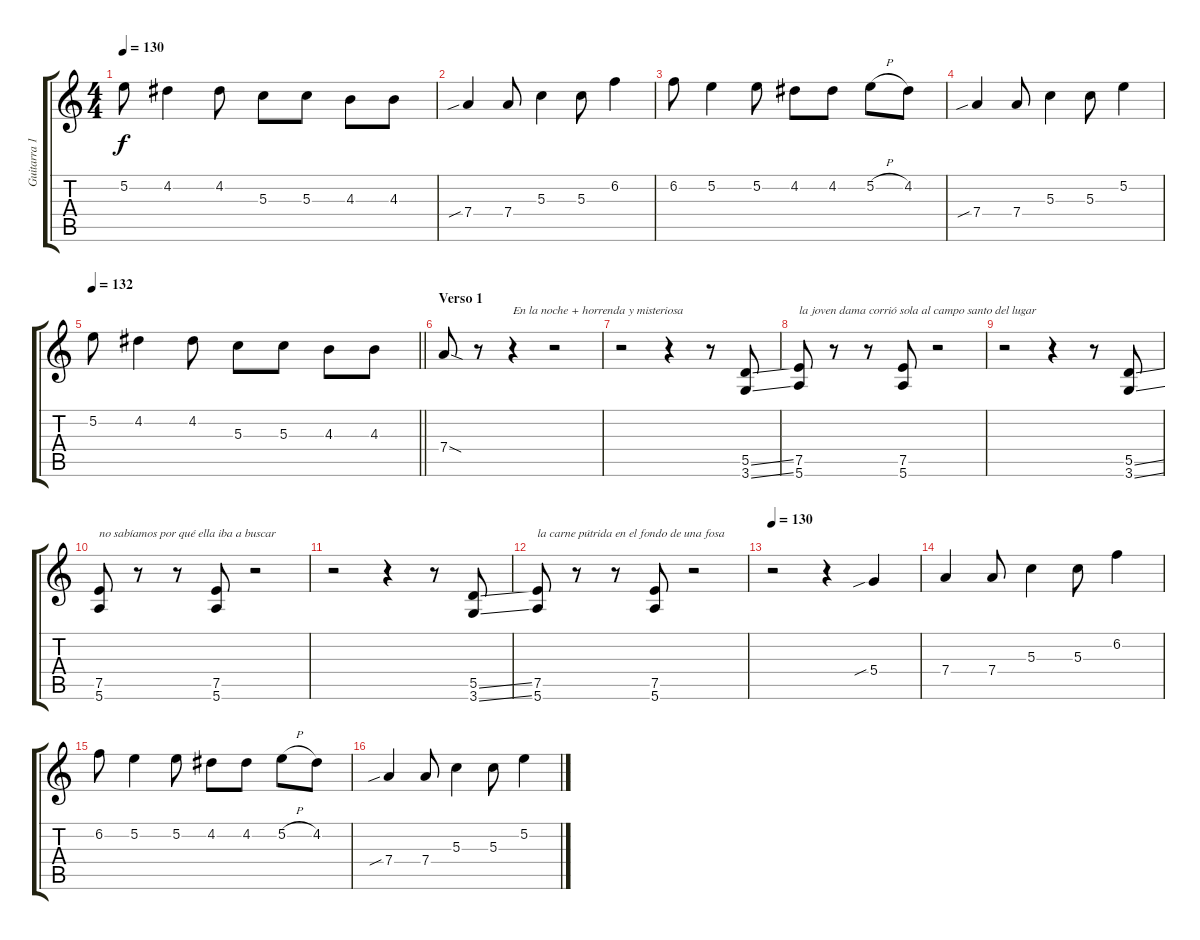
\track ("Guitarra 1" "Guitarra 1") {instrument distortionguitar}
\staff {score tabs}
\tuning (E4 B3 G3 D3 A2 E2) {hide}
\ts (4 4)
\tempo 130
\clef g2
\ks aminor
5.2.8{dy f} 4.2.4 4.2.8 5.3.8 5.3.8 4.3.8 4.3.8 |
7.4{sib}.4 7.4.8 5.3.4 5.3.8 6.2.4 |
6.2.8 5.2.4 5.2.8 4.2.8 4.2.8 5.2{h}.8 4.2.8 |
7.4{sib}.4 7.4.8 5.3.4 5.3.8 5.2.4 |
\tempo 132
\barLineRight lightlight
5.2.8 4.2.4 4.2.8 5.3.8 5.3.8 4.3.8 4.3.8 |
\section ("" "Verso 1")
7.4{sod}.8 r.8 r.4{txt "En la noche + horrenda y misteriosa"} r.2 |
r.2 r.4 r.8 (5.5{ss} 3.6{ss}).8 |
(7.5 5.6).8{txt "la joven dama corrió sola al campo santo del lugar"} r.8 r.8 (7.5 5.6).8 r.2 |
r.2 r.4 r.8 (5.5{ss} 3.6{ss}).8 |
(7.5 5.6).8{txt "no sabíamos por qué ella iba a buscar"} r.8 r.8 (7.5 5.6).8 r.2 |
r.2 r.4 r.8 (5.5{ss} 3.6{ss}).8 |
(7.5 5.6).8{txt "la carne pútrida en el fondo de una fosa"} r.8 r.8 (7.5 5.6).8 r.2 |
\tempo 130
r.2 r.4 5.4{sib}.4 |
7.4.4 7.4.8 5.3.4 5.3.8 6.2.4 |
6.2.8 5.2.4 5.2.8 4.2.8 4.2.8 5.2{h}.8 4.2.8 |
7.4{sib}.4 7.4.8 5.3.4 5.3.8 5.2.4
